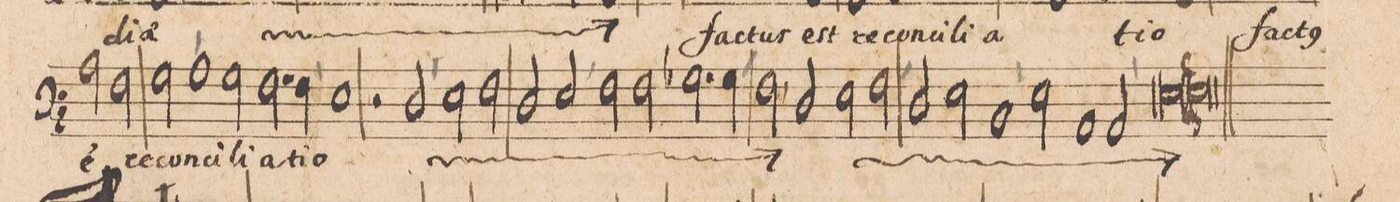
**kern	**text
*I"BASSVS.	*
*clefF3	*
*k[]	*
*met(C|)	*
*M2/1	*
2c\	e(st)
2A\	re-
2B\	-con-
1c\	-ci-
=52-	=52-
2B\	-li-
2.A\	-a-
4A,<\	-ti-
=53-	=53-
1G	-o
2r	.
*	*ij
2F,</	fac-
=54-	=54-
2G\	-t(us)
2A\	e(st)
2F/	re-
2G,</	-con-
=55-	=55-
2A\	-ci-
2A\	-li-
2.B-X\	-a-
4B-,<\	-ti-
=56-	=56-
2A,<\	-o
2F/	fac-
2G\	-t(us)
2A,<\	e(st)
=57-	=57-
2F/	re-
2G\	-con-
1D,<	-ci-
=58-	=58-
2G\	-li-
1C	-a-
2C,</	-ti-
=59-	=59-
0Gl	-o
*	*Xij
==	==
*-	*-
